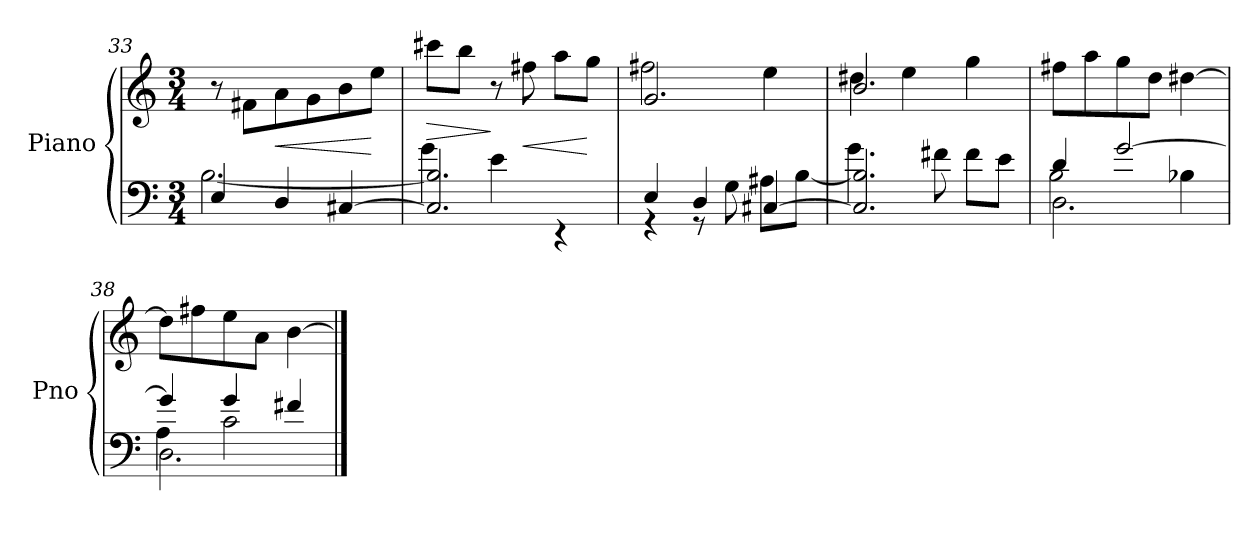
**kern	**kern	**dynam
*part1	*part1	*part1
*staff2	*staff1	*staff1/2
*I"Piano	*	*
*I'Pno	*	*
*clefF4	*clefG2	*
*k[]	*k[]	*
*a:	*a:	*
*M3/4	*M3/4	*
=33	=33	=33
*^	*	*
4E	[2.B	8r	.
.	.	8f#XL	.
4D	.	8a	<
.	.	8g	.
[4C#X	.	8b	.
.	.	8eeJ	[
=34	=34	=34	=34
2.C#] 2.B]	4g	8ccc#XL	>
.	.	8bbJ	.
.	4e	8r	]
.	.	8ff#X	<
.	4r	8aaL	.
.	.	8ggJ	[
=35	=35	=35	=35
*	*	*^	*
4E	4r	2.g	2ff#X	.
4D	8r	.	.	.
.	8G	.	.	.
[4C#X	8A#XL	.	4ee	.
.	[8BJ	.	.	.
=36	=36	=36	=36	=36
2.C#] 2.B]	4.g	2.b	4dd#X	.
.	.	.	4ee	.
.	8f#X	.	.	.
.	8f#L	.	4gg	.
.	8eJ	.	.	.
*	*	*v	*v	*
=37	=37	=37	=37
*	*^	*	*
2.D\	2B	4d	8ff#XL	.
.	.	.	8aa	.
.	.	[2g	8gg	.
.	.	.	8ddJ	.
.	4B-X	.	[4dd#X	.
=38	=38	=38	=38	=38
2.D\	4A	4g]	8dd#L]	.
.	.	.	8ff#X	.
.	2c	4g	8ee	.
.	.	.	8aJ	.
.	.	4f#X	[4b	.
*v	*v	*v	*	*
==	==	==
*-	*-	*-
